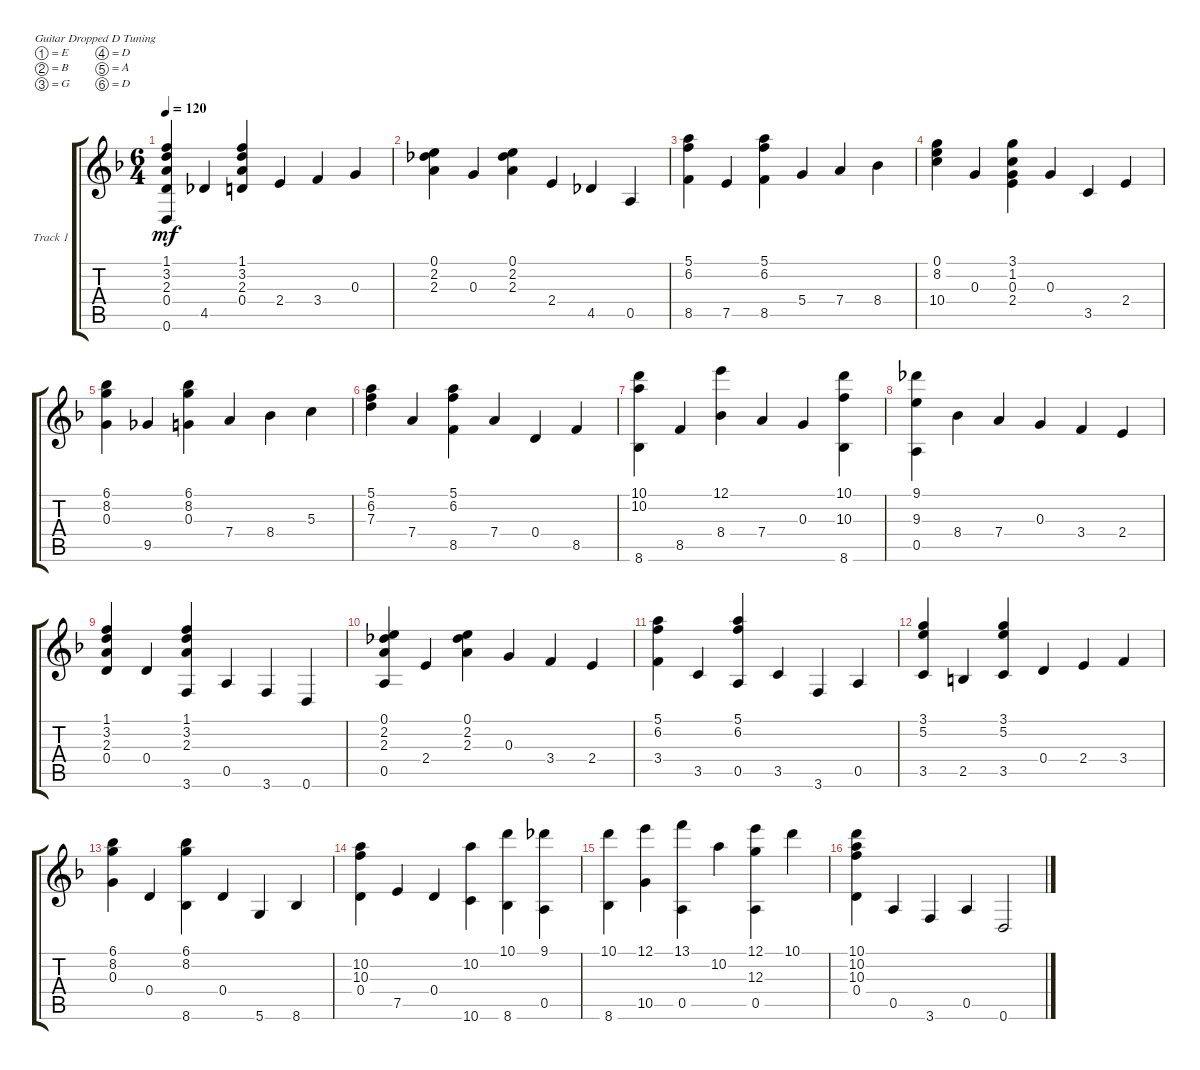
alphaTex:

\multiTrackTrackNamePolicy allsystems
\firstSystemTrackNameMode fullname
\firstSystemTrackNameOrientation horizontal
\otherSystemsTrackNameOrientation horizontal
\chordDiagramsInScore
\track ("Track 1" "Track 1") {instrument acousticguitarsteel}
\staff {score tabs}
\tuning (E4 B3 G3 D3 A2 D2)
\ts (6 4)
\tempo 120
\clef g2
\ks f
(1.1 3.2 2.3 0.4 0.6).4{dy mf} 4.5.4 (1.1 3.2 2.3 0.4).4 2.4.4 3.4.4 0.3.4 |
(0.1 2.2 2.3).4 0.3.4 (0.1 2.2 2.3).4 2.4.4 4.5.4 0.5.4 |
(5.1 6.2 8.5).4 7.5.4 (5.1 6.2 8.5).4 5.4.4 7.4.4 8.4.4 |
(0.1 8.2 10.4).4 0.3.4 (3.1 1.2 0.3 2.4).4 0.3.4 3.5.4 2.4.4 |
(6.1 8.2 0.3).4 9.5.4 (6.1 8.2 0.3).4 7.4.4 8.4.4 5.3.4 |
(5.1 6.2 7.3).4 7.4.4 (5.1 6.2 8.5).4 7.4.4 0.4.4 8.5.4 |
(10.1 10.2 8.6).4 8.5.4 (12.1 8.4).4 7.4.4 0.3.4 (10.1 10.3 8.6).4 |
(9.1 9.3 0.5).4 8.4.4 7.4.4 0.3.4 3.4.4 2.4.4 |
(1.1 3.2 2.3 0.4).4 0.4.4 (1.1 3.2 2.3 3.6).4 0.5.4 3.6.4 0.6.4 |
(0.1 2.2 2.3 0.5).4 2.4.4 (0.1 2.2 2.3).4 0.3.4 3.4.4 2.4.4 |
(5.1 6.2 3.4).4 3.5.4 (5.1 6.2 0.5).4 3.5.4 3.6.4 0.5.4 |
(3.1 5.2 3.5).4 2.5.4 (3.1 5.2 3.5).4 0.4.4 2.4.4 3.4.4 |
(6.1 8.2 0.3).4 0.4.4 (6.1 8.2 8.6).4 0.4.4 5.6.4 8.6.4 |
(10.2 10.3 0.4).4 7.5.4 0.4.4 (10.2 10.6).4 (10.1 8.6).4 (0.5 9.1).4 |
(10.1 8.6).4 (12.1 10.5).4 (13.1 0.5).4 10.2.4 (12.1 12.3 0.5).4 10.1.4 |
(10.1 10.2 10.3 0.4).4 0.5.4 3.6.4 0.5.4 0.6.2
